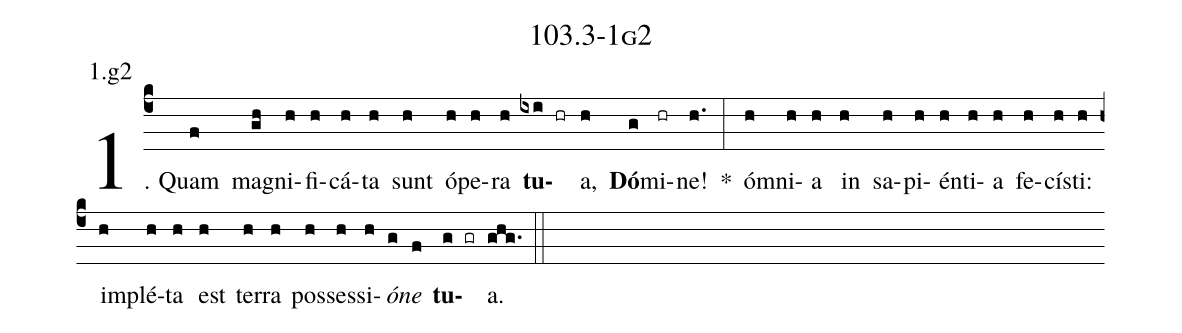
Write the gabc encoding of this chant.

name: 103.3-1g2;
annotation: 1.g2;
%%
(c4)1. Quam(f) ma(gh)gni(h)fi(h)cá(h)ta(h) sunt(h) ó(h)pe(h)ra(h) <b>tu</b>(ixi hr)a,(h) <b>Dó</b>(g)mi(hr)ne!(h.) *(:) óm(h)ni(h)a(h) in(h) sa(h)pi(h)én(h)ti(h)a(h) fe(h)cís(h)ti:(h) im(h)plé(h)ta(h) est(h) ter(h)ra(h) pos(h)ses(h)si(h)<i>ó</i>(g)<i>ne</i>(f) <b>tu</b>(g gr)a.(ghg.) (::)


%E(h) u(h) o(g) u(f) a(g) e.(ghg.) (::)
